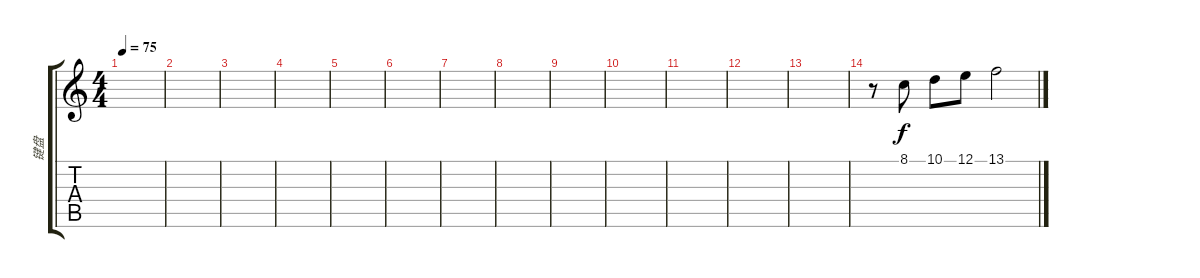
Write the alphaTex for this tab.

\track ("键盘" "键盘") {instrument stringensemble1}
\staff {score tabs}
\tuning (E4 B3 G3 D3 A2 E2) {hide}
\ts (4 4)
\tempo 75
\clef g2
\ks c
|
|
|
|
|
|
|
|
|
|
|
|
|
r.8 8.1.8 10.1.8 12.1.8 13.1.2
